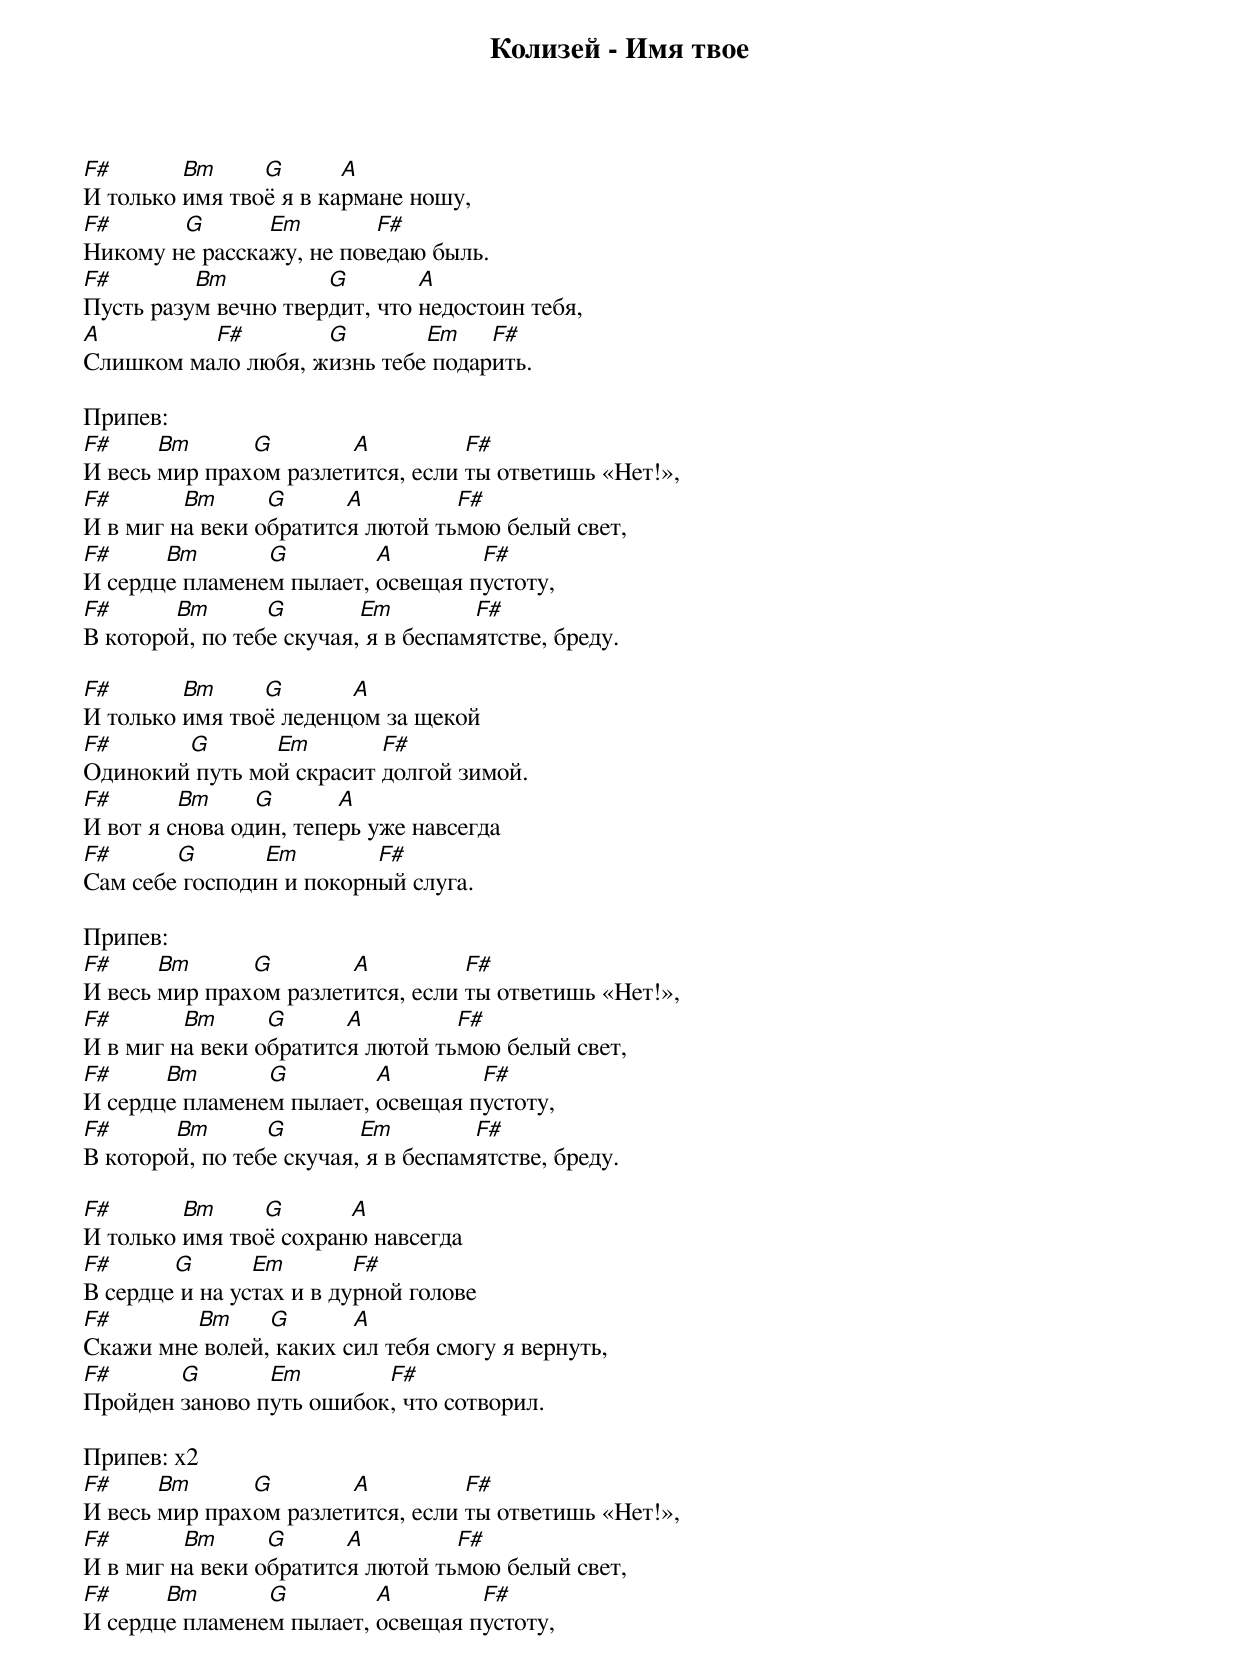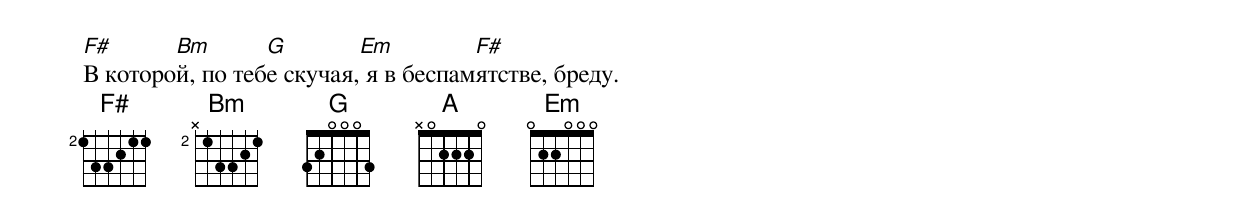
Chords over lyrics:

Колизей - Имя твое

F#: 244322
Bm: x24432
G:  320003
A:  x02220
Em: 022000

F#       Bm     G       A
И только имя твоё я в кармане ношу,
F#      G       Em        F#
Никому не расскажу, не поведаю быль.
F#        Bm          G        A
Пусть разум вечно твердит, что недостоин тебя,
A         F#        G        Em    F#
Слишком мало любя, жизнь тебе подарить.

Припев:
F#     Bm      G        A          F#
И весь мир прахом разлетится, если ты ответишь «Нет!»,
F#       Bm      G      A         F#
И в миг на веки обратится лютой тьмою белый свет,
F#     Bm       G         A        F#
И сердце пламенем пылает, освещая пустоту,
F#      Bm       G        Em         F#
В которой, по тебе скучая, я в беспамятстве, бреду.

F#       Bm     G       A
И только имя твоё леденцом за щекой
F#      G       Em        F#
Одинокий путь мой скрасит долгой зимой.
F#       Bm     G       A
И вот я снова один, теперь уже навсегда
F#      G       Em        F#
Сам себе господин и покорный слуга.

Припев:
F#     Bm      G        A          F#
И весь мир прахом разлетится, если ты ответишь «Нет!»,
F#       Bm      G      A         F#
И в миг на веки обратится лютой тьмою белый свет,
F#     Bm       G         A        F#
И сердце пламенем пылает, освещая пустоту,
F#      Bm       G        Em         F#
В которой, по тебе скучая, я в беспамятстве, бреду.

F#       Bm     G       A
И только имя твоё сохраню навсегда
F#      G       Em        F#
В сердце и на устах и в дурной голове
F#       Bm     G       A
Скажи мне волей, каких сил тебя смогу я вернуть,
F#      G       Em        F#
Пройден заново путь ошибок, что сотворил.

Припев: x2
F#     Bm      G        A          F#
И весь мир прахом разлетится, если ты ответишь «Нет!»,
F#       Bm      G      A         F#
И в миг на веки обратится лютой тьмою белый свет,
F#     Bm       G         A        F#
И сердце пламенем пылает, освещая пустоту,
F#      Bm       G        Em         F#
В которой, по тебе скучая, я в беспамятстве, бреду.
